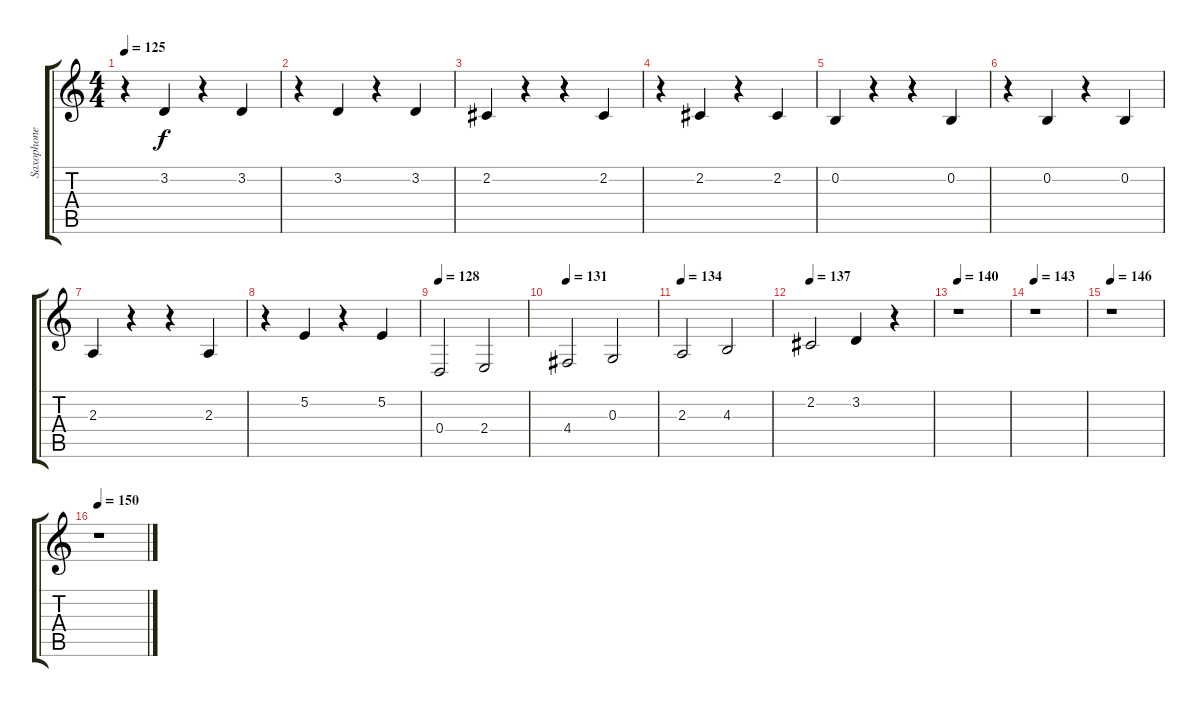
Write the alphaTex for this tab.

\track ("Saxophone" "Saxophone") {instrument baritonesax}
\staff {score tabs}
\tuning (E4 B3 G3 D3 A2 E2) {hide}
\ts (4 4)
\tempo 125
\clef g2
\ks c
r.4{dy f} 3.2.4 r.4 3.2.4 |
r.4 3.2.4 r.4 3.2.4 |
2.2.4 r.4 r.4 2.2.4 |
r.4 2.2.4 r.4 2.2.4 |
0.2.4 r.4 r.4 0.2.4 |
r.4 0.2.4 r.4 0.2.4 |
2.3.4 r.4 r.4 2.3.4 |
r.4 5.2.4 r.4 5.2.4 |
\tempo 128
0.4.2 2.4.2 |
\tempo 131
4.4.2 0.3.2 |
\tempo 134
2.3.2 4.3.2 |
\tempo 137
2.2.2 3.2.4 r.4 |
\tempo 140
r.1 |
\tempo 143
r.1 |
\tempo 146
r.1 |
\tempo 150
r.1
